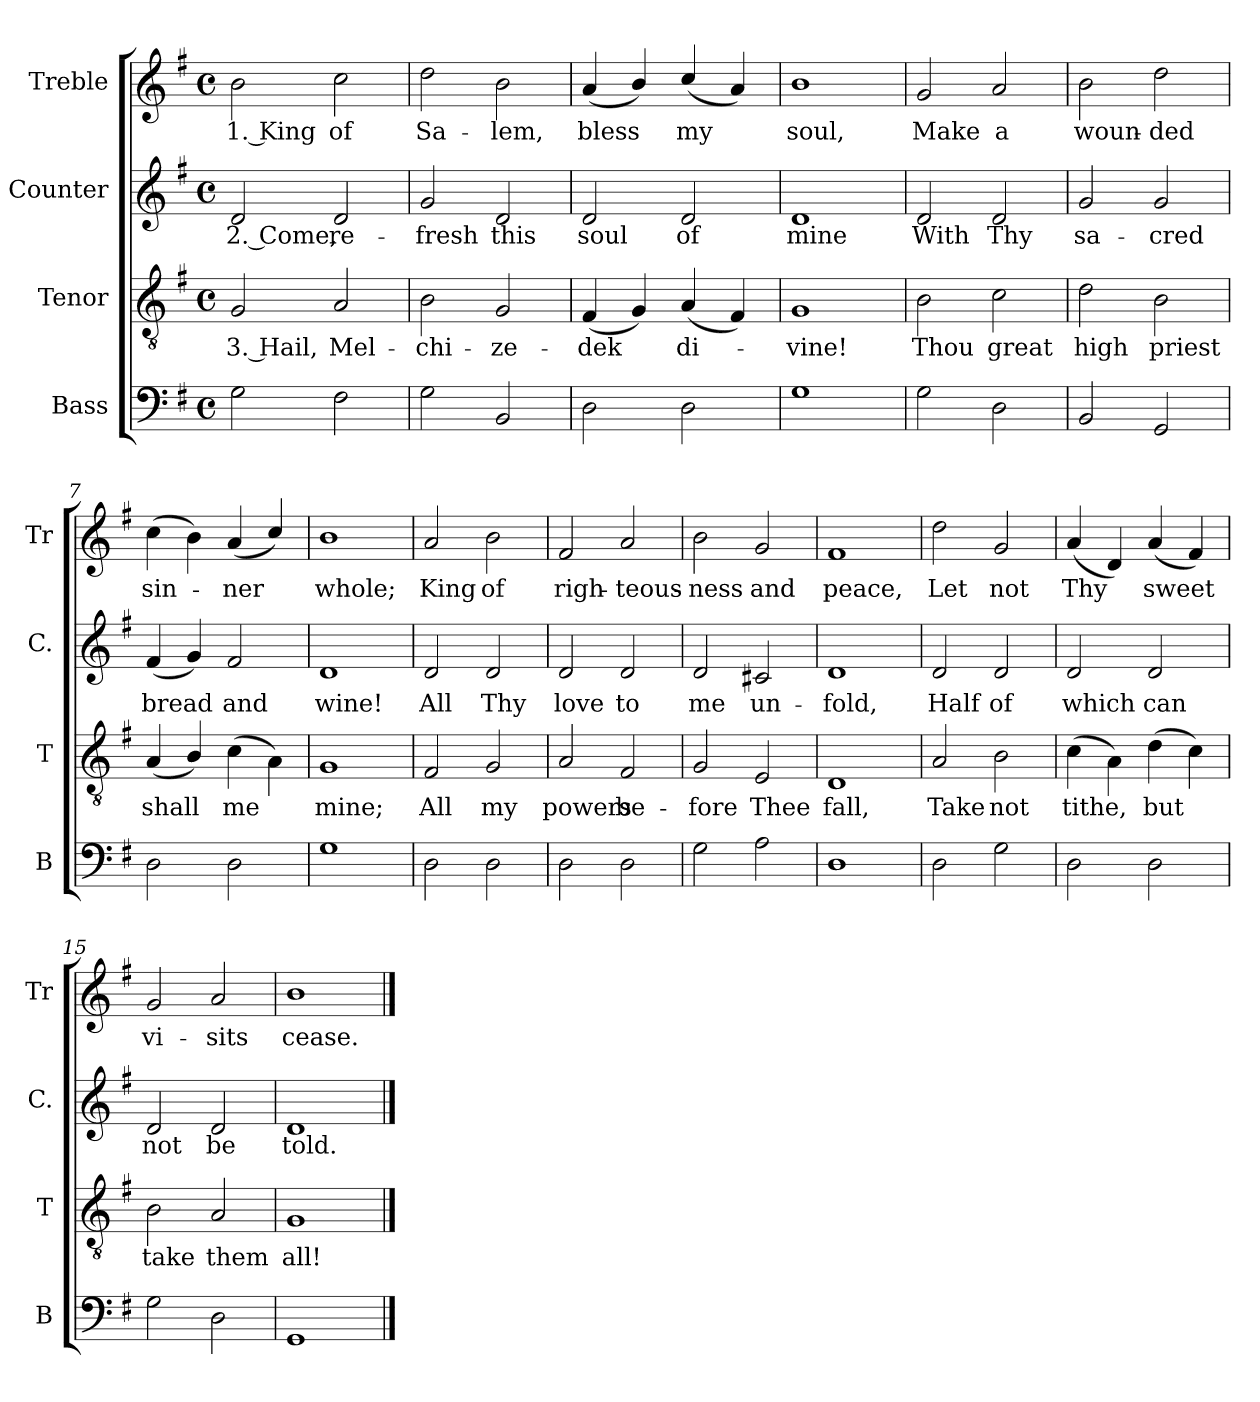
**kern	**kern	**text	**kern	**text	**kern	**text
*part4	*part3	*part3	*part2	*part2	*part1	*part1
*staff4	*staff3	*staff3	*staff2	*staff2	*staff1	*staff1
*I"Bass	*I"Tenor	*	*I"Counter	*	*I"Treble	*
*I'B	*I'T	*	*I'C.	*	*I'Tr	*
*clefF4	*clefGv2	*	*clefG2	*	*clefG2	*
*k[f#]	*k[f#]	*	*k[f#]	*	*k[f#]	*
*M4/4	*M4/4	*	*M4/4	*	*M4/4	*
*met(c)	*met(c)	*	*met(c)	*	*met(c)	*
=1	=1	=1	=1	=1	=1	=1
2G\	2G/	3. Hail,	2d/	2. Come,	2b\	1. King
2F#\	2A/	Mel-	2d/	re-	2cc\	of
=2	=2	=2	=2	=2	=2	=2
2G\	2B\	-chi-	2g/	-fresh	2dd\	Sa-
2BB/	2G/	-ze-	2d/	this	2b\	-lem,
=3	=3	=3	=3	=3	=3	=3
2D\	(4F#/	-dek	2d/	soul	(4a/	bless
.	4G/)	.	.	.	4b/)	.
2D\	(4A/	di-	2d/	of	(4cc/	my
.	4F#/)	.	.	.	4a/)	.
=4	=4	=4	=4	=4	=4	=4
1G	1G	-vine!	1d	mine	1b	soul,
=5	=5	=5	=5	=5	=5	=5
2G\	2B\	Thou	2d/	With	2g/	Make
2D\	2c\	great	2d/	Thy	2a/	a
=6	=6	=6	=6	=6	=6	=6
2BB/	2d\	high	2g/	sa-	2b\	woun-
2GG/	2B\	priest	2g/	-cred	2dd\	-ded
=7	=7	=7	=7	=7	=7	=7
2D\	(4A/	shall	(4f#/	bread	(4cc\	sin-
.	4B/)	.	4g/)	.	4b\)	.
2D\	(4c\	me	2f#/	and	(4a/	-ner
.	4A\)	.	.	.	4cc/)	.
=8	=8	=8	=8	=8	=8	=8
1G	1G	mine;	1d	wine!	1b	whole;
=9	=9	=9	=9	=9	=9	=9
2D\	2F#/	All	2d/	All	2a/	King
2D\	2G/	my	2d/	Thy	2b\	of
=10	=10	=10	=10	=10	=10	=10
2D\	2A/	powers	2d/	love	2f#/	righ-
2D\	2F#/	be-	2d/	to	2a/	-teous-
=11	=11	=11	=11	=11	=11	=11
2G\	2G/	-fore	2d/	me	2b\	-ness
2A\	2E/	Thee	2c#X/	un-	2g/	and
=12	=12	=12	=12	=12	=12	=12
1D	1D	fall,	1d	-fold,	1f#	peace,
=13	=13	=13	=13	=13	=13	=13
2D\	2A/	Take	2d/	Half	2dd\	Let
2G\	2B\	not	2d/	of	2g/	not
=14	=14	=14	=14	=14	=14	=14
2D\	(4c\	tithe,	2d/	which	(4a/	Thy
.	4A\)	.	.	.	4d/)	.
2D\	(4d\	but	2d/	can	(4a/	sweet
.	4c\)	.	.	.	4f#/)	.
=15	=15	=15	=15	=15	=15	=15
2G\	2B\	take	2d/	not	2g/	vi-
2D\	2A/	them	2d/	be	2a/	-sits
=16	=16	=16	=16	=16	=16	=16
1GG	1G	all!	1d	told.	1b	cease.
==	==	==	==	==	==	==
*-	*-	*-	*-	*-	*-	*-
